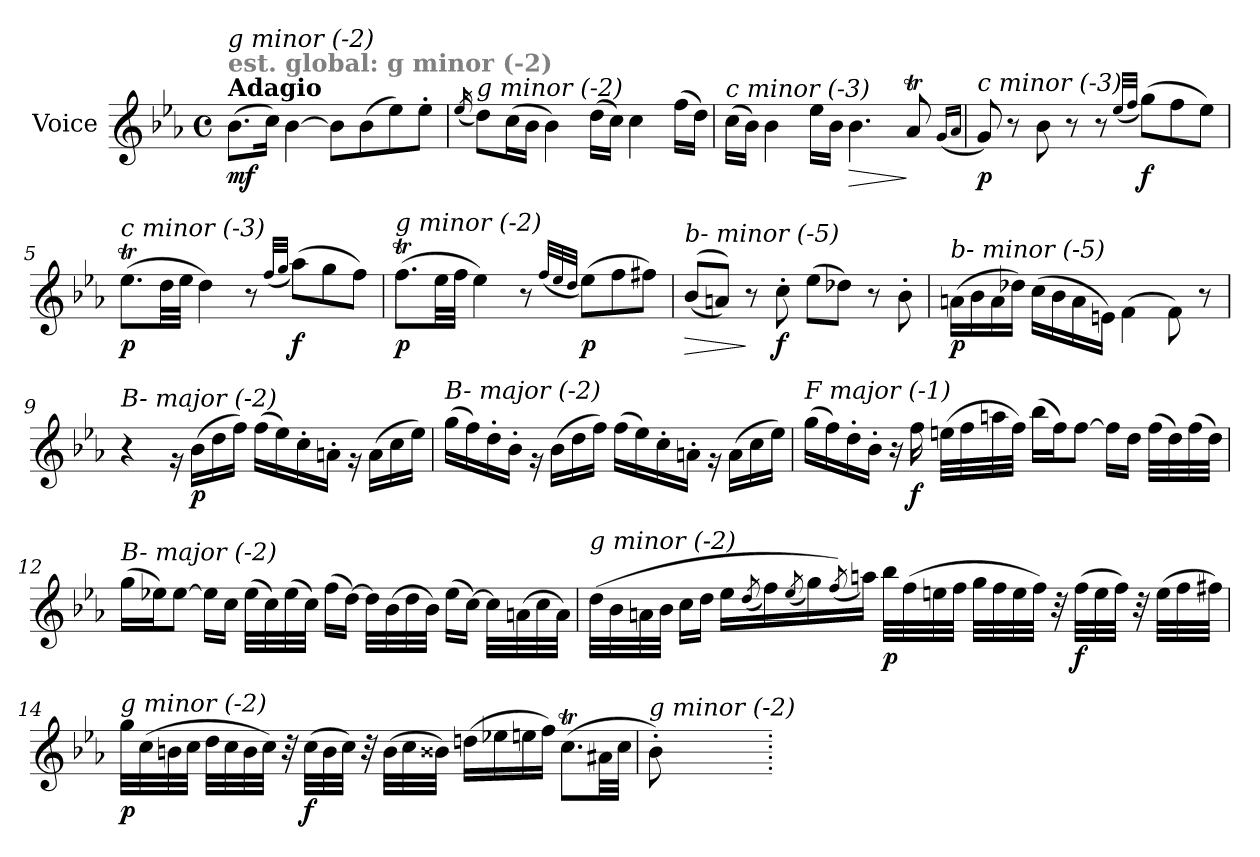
**kern	**dynam
*part1	*part1
*staff1	*staff1
*I"Voice	*
*I'V	*
*clefG2	*
*k[b-e-a-]	*
*M4/4	*
*met(c)	*
=1	=1
!LO:TX:a:B:t=Adagio	!
!LO:TX:a:B:color=#808080:t=est. global&colon; g minor (-2)	!
!LO:TX:i:t=g minor (-2)	!
!	!LO:DY:b
(>8.b-\L	mf
16cc\Jk)	.
[4b-\	.
8b-\L]	.
(>8b-\	.
8ee-\)	.
8ee-'\J	.
=2	=2
(<16qee-/	.
!LO:TX:i:t=g minor (-2)	!
8dd\L)	.
(>16cc\L	.
16b-\JJ	.
4b-\)	.
(>16dd\LL	.
16cc\JJ)	.
4cc\	.
(>16ff\LL	.
16dd\JJ)	.
=3	=3
!LO:TX:i:t=c minor (-3)	!
(>16cc\LL	.
16b-\JJ)	.
4b-\	.
16ee-\LL	.
16b-\JJ	.
!	!LO:HP:b
4.b-\	>
8a-T/	]
(<16qg/LL	.
16qa-/JJ	.
!!LO:LB:g=z
=4	=4
!LO:TX:i:t=c minor (-3)	!
!	!LO:DY:b
8g/)	p
8r	.
8b-\	.
8r	.
8r	.
(<32qee-/LLL	.
32qff/JJJ	.
!	!LO:DY:b
(>8gg\L)	f
8ff\	.
8ee-\J)	.
=5	=5
!LO:TX:i:t=c minor (-3)	!
!	!LO:DY:b
(>8.ee-T\L	p
32dd\LL	.
32ee-\JJJ	.
4dd\)	.
8r	.
(<32qff/LLL	.
32qgg/JJJ	.
!	!LO:DY:b
(>8aa-\L)	f
8gg\	.
8ff\J)	.
=6	=6
!LO:TX:i:t=g minor (-2)	!
!	!LO:DY:b
(>8.ffT\L	p
32ee-\LL	.
32ff\JJJ	.
4ee-\)	.
8r	.
(<32qff/LLL	.
32qee-/	.
32qdd/JJJ	.
!	!LO:DY:b
(>8ee-\L)	p
8ff\	.
8ff#Xi\J)	.
!!LO:LB:g=z
=7	=7
!LO:TX:i:t=b- minor (-5)	!
!	!LO:HP:b
(<(<8b-/L	>
8an/J))	.
8r	]
!	!LO:DY:b
8cc'\	f
(>8ee-\L	.
8dd-X\J)	.
8r	.
8b-'\	.
=8	=8
!LO:TX:i:t=b- minor (-5)	!
!	!LO:DY:b
(>16an\LL	p
16b-\	.
16a\	.
16dd-X\JJ)	.
(>16cc\LL	.
16b-\	.
16a\	.
16en\JJ)	.
(<4f\	.
8f\)	.
8r	.
=9	=9
!LO:TX:i:t=B- major (-2)	!
4r	.
16rg	.
!	!LO:DY:b
(>16b-\LL	p
16dd\	.
16ff\JJ)	.
(>16ff\LL	.
16ee-\)	.
16cc'\	.
16an'\JJ	.
16rg	.
(>16a\LL	.
16cc\	.
16ee-\JJ)	.
!!LO:LB:g=z
=10	=10
!LO:TX:i:t=B- major (-2)	!
(>16gg\LL	.
16ff\)	.
16dd'\	.
16b-'\JJ	.
16rg	.
(>16b-\LL	.
16dd\	.
16ff\JJ)	.
(>16ff\LL	.
16ee-\)	.
16cc'\	.
16an'\JJ	.
16rg	.
(>16a\LL	.
16cc\	.
16ee-\JJ)	.
=11	=11
!LO:TX:i:t=F major (-1)	!
(>16gg\LL	.
16ff\)	.
16dd'\	.
16b-'\JJ	.
16r	.
!	!LO:DY:b
16ff\	f
(>32een\LLL	.
32ff\	.
32aan\	.
32ff\JJJ)	.
(>16bb-\LL	.
16ff\J)	.
[8ff\J	.
16ff\LL]	.
16dd\JJ	.
(>32ff\LLL	.
32dd\)	.
(>32ff\	.
32dd\JJJ)	.
!!LO:LB:g=z
=12	=12
!LO:TX:i:t=B- major (-2)	!
(>16gg\LL	.
16ee-X\J)	.
[8ee-\J	.
16ee-\LL]	.
16cc\JJ	.
(>32ee-\LLL	.
32cc\)	.
(>32ee-\	.
32cc\JJJ)	.
(>16ff\LL	.
[16dd\JJ)	.
32dd\LLL]	.
(>32b-\	.
32dd\	.
32b-\JJJ)	.
(>16ee-\LL	.
[16cc\JJ)	.
32cc\LLL]	.
(>32an\	.
32cc\	.
32a\JJJ)	.
!!LO:LB:g=z
=13	=13
!LO:TX:i:t=g minor (-2)	!
(>32dd\LLL	.
32b-\	.
32an\	.
32b-\JJJ	.
16cc\LL	.
16dd\JJ	.
16ee-\LL	.
(<8qdd/	.
16ff\)	.
(<8qee-/	.
16gg\)	.
(<8qff/)	.
16aan\JJ)	.
!	!LO:DY:b
32bb-\LLL	p
(>32ff\	.
32een\	.
32ff\JJJ	.
32gg\LLL	.
32ff\	.
32ee\	.
32ff\JJJ)	.
32r	.
!	!LO:DY:b
(>32ff\LLL	f
32ee\	.
32ff\JJJ)	.
32r	.
(>32ee\LLL	.
32ff\	.
32ff#X\JJJ)	.
!!LO:LB:g=z
=14	=14
!LO:TX:i:t=g minor (-2)	!
!	!LO:DY:b
32gg\LLL	p
(>32cc\	.
32bn\	.
32cc\JJJ	.
32dd\LLL	.
32cc\	.
32b\	.
32cc\JJJ)	.
32r	.
!	!LO:DY:b
(>32cc\LLL	f
32b\	.
32cc\JJJ)	.
32r	.
(>32b\LLL	.
32cc\	.
32b##Xi\JJJ)	.
(>16ddn\LL	.
16ee-X\	.
16een\	.
16ff\JJ)	.
(>8.ccT\L	.
32a#Xi\LL	.
32cc\JJJ	.
=15	=15
!LO:TX:i:t=g minor (-2)	!
8b-'\)	.
=.	=.
*-	*-
